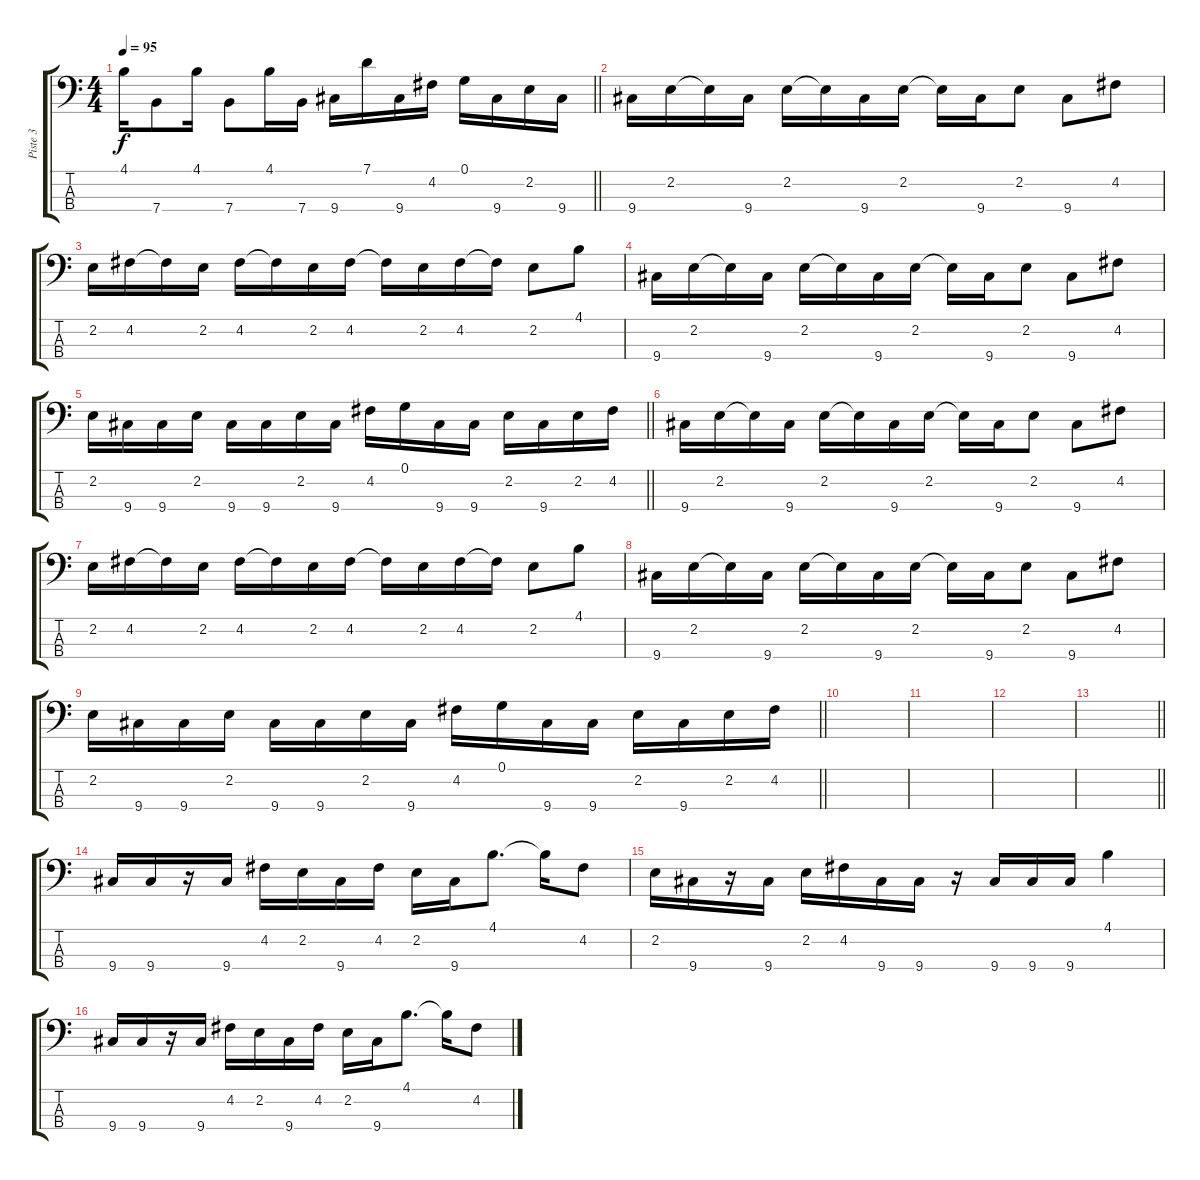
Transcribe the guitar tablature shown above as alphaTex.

\track ("Piste 3" "Piste 3") {instrument electricbassfinger}
\staff {score tabs}
\tuning (G2 D2 G0 E1) {hide}
\ts (4 4)
\tempo 95
\clef f4
\barLineRight lightlight
\ks c
4.1.16{dy f} 7.4.8 4.1.16 7.4.8 4.1.16 7.4.16 9.4.16 7.1.16 9.4.16 4.2.16 0.1.16 9.4.16 2.2.16 9.4.16 |
9.4.16 2.2.16 2.2{t}.16 9.4.16 2.2.16 2.2{t}.16 9.4.16 2.2.16 2.2{t}.16 9.4.16 2.2.8 9.4.8 4.2.8 |
2.2.16 4.2.16 4.2{t}.16 2.2.16 4.2.16 4.2{t}.16 2.2.16 4.2.16 4.2{t}.16 2.2.16 4.2.16 4.2{t}.16 2.2.8 4.1.8 |
9.4.16 2.2.16 2.2{t}.16 9.4.16 2.2.16 2.2{t}.16 9.4.16 2.2.16 2.2{t}.16 9.4.16 2.2.8 9.4.8 4.2.8 |
\barLineRight lightlight
2.2.16 9.4.16 9.4.16 2.2.16 9.4.16 9.4.16 2.2.16 9.4.16 4.2.16 0.1.16 9.4.16 9.4.16 2.2.16 9.4.16 2.2.16 4.2.16 |
9.4.16 2.2.16 2.2{t}.16 9.4.16 2.2.16 2.2{t}.16 9.4.16 2.2.16 2.2{t}.16 9.4.16 2.2.8 9.4.8 4.2.8 |
2.2.16 4.2.16 4.2{t}.16 2.2.16 4.2.16 4.2{t}.16 2.2.16 4.2.16 4.2{t}.16 2.2.16 4.2.16 4.2{t}.16 2.2.8 4.1.8 |
9.4.16 2.2.16 2.2{t}.16 9.4.16 2.2.16 2.2{t}.16 9.4.16 2.2.16 2.2{t}.16 9.4.16 2.2.8 9.4.8 4.2.8 |
\barLineRight lightlight
2.2.16 9.4.16 9.4.16 2.2.16 9.4.16 9.4.16 2.2.16 9.4.16 4.2.16 0.1.16 9.4.16 9.4.16 2.2.16 9.4.16 2.2.16 4.2.16 |
|
|
|
\barLineRight lightlight
|
9.4.16 9.4.16 r.16 9.4.16 4.2.16 2.2.16 9.4.16 4.2.16 2.2.16 9.4.16 4.1.8{d} 4.1{t}.16 4.2.8 |
2.2.16 9.4.16 r.16 9.4.16 2.2.16 4.2.16 9.4.16 9.4.16 r.16 9.4.16 9.4.16 9.4.16 4.1.4 |
9.4.16 9.4.16 r.16 9.4.16 4.2.16 2.2.16 9.4.16 4.2.16 2.2.16 9.4.16 4.1.8{d} 4.1{t}.16 4.2.8
